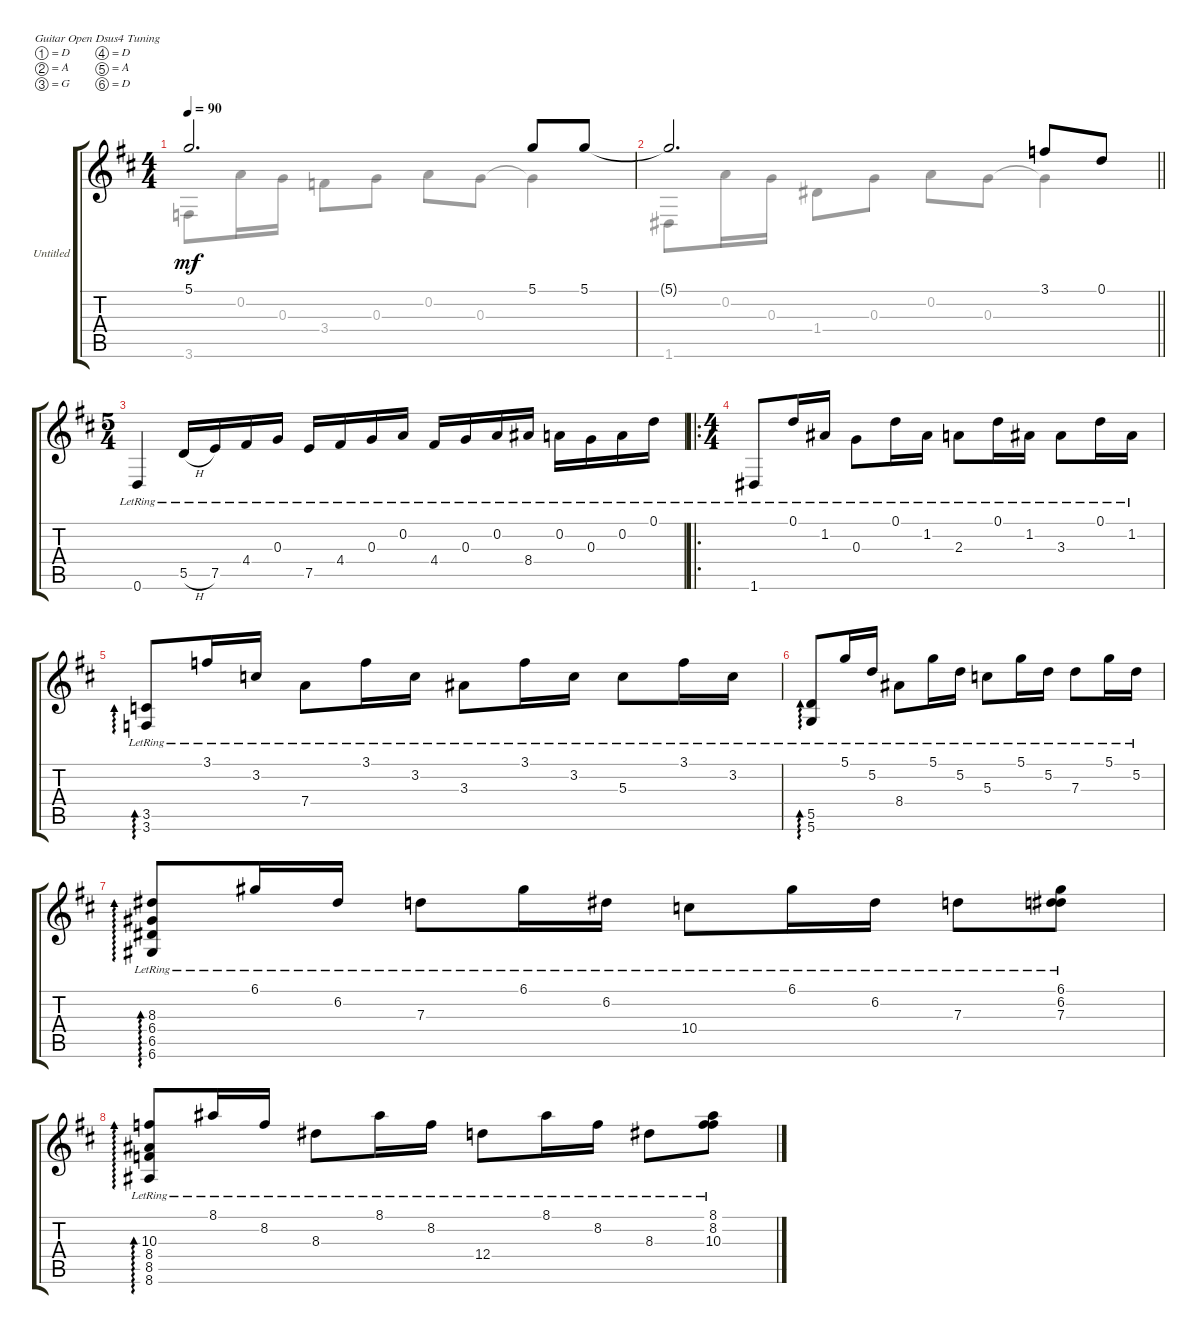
\bracketExtendMode groupsimilarinstruments
\firstSystemTrackNameOrientation horizontal
\otherSystemsTrackNameOrientation horizontal
\track ("Untitled" "Untitled") {instrument acousticguitarsteel}
\staff {score tabs}
\tuning (D4 A3 G3 D3 A2 D2)
\voice
\ts (4 4)
\tempo 90
\clef g2
\ks d
5.1{t}.2{d dy mf} 5.1.8 5.1.8 |
\barLineRight lightlight
5.1{t}.2{d} 3.1.8 0.1.8 |
\ts (5 4)
0.6{lr}.4 5.5{h lr}.16 7.5{lr}.16 4.4{lr}.16 0.3{lr}.16 7.5{lr}.16 4.4{lr}.16 0.3{lr}.16 0.2{lr}.16 4.4{lr}.16 0.3{lr}.16 0.2{lr}.16 8.4{lr}.16 0.2{lr}.16 0.3{lr}.16 0.2{lr}.16 0.1{lr}.16 |
\ro
\ts (4 4)
1.6{lr}.8 0.1{lr}.16 1.2{lr}.16 0.3{lr}.8 0.1{lr}.16 1.2{lr}.16 2.3{lr}.8 0.1{lr}.16 1.2{lr}.16 3.3{lr}.8 0.1{lr}.16 1.2{lr}.16 |
(3.5{lr} 3.6{lr}).8{ad 0} 3.1{lr}.16 3.2{lr}.16 7.4{lr}.8 3.1{lr}.16 3.2{lr}.16 3.3{lr}.8 3.1{lr}.16 3.2{lr}.16 5.3{lr}.8 3.1{lr}.16 3.2{lr}.16 |
(5.5{lr} 5.6{lr}).8{ad 0} 5.1{lr}.16 5.2{lr}.16 8.4{lr}.8 5.1{lr}.16 5.2{lr}.16 5.3{lr}.8 5.1{lr}.16 5.2{lr}.16 7.3{lr}.8 5.1{lr}.16 5.2{lr}.16 |
(8.3{lr} 6.4{lr} 6.5{lr} 6.6{lr}).8{ad 0} 6.1{lr}.16 6.2{lr}.16 7.3{lr}.8 6.1{lr}.16 6.2{lr}.16 10.4{lr}.8 6.1{lr}.16 6.2{lr}.16 7.3{lr}.8 (6.1{lr} 6.2{lr} 7.3{lr}).8 |
(10.3{lr} 8.4{lr} 8.5{lr} 8.6{lr}).8{ad 0} 8.1{lr}.16 8.2{lr}.16 8.3{lr}.8 8.1{lr}.16 8.2{lr}.16 12.4{lr}.8 8.1{lr}.16 8.2{lr}.16 8.3{lr}.8 (8.1{lr} 8.2{lr} 10.3{lr}).8
\voice
\clef g2
\ottava regular
\simile none
\ks d
3.6.8{dy mf} 0.2.16 0.3.16 3.4.8 0.3.8 0.2.8 0.3.8 0.3{t}.4 |
\barLineRight lightlight
1.6.8 0.2.16 0.3.16 1.4.8 0.3.8 0.2.8 0.3.8 0.3{t}.4 |
|
|
|
|
|
